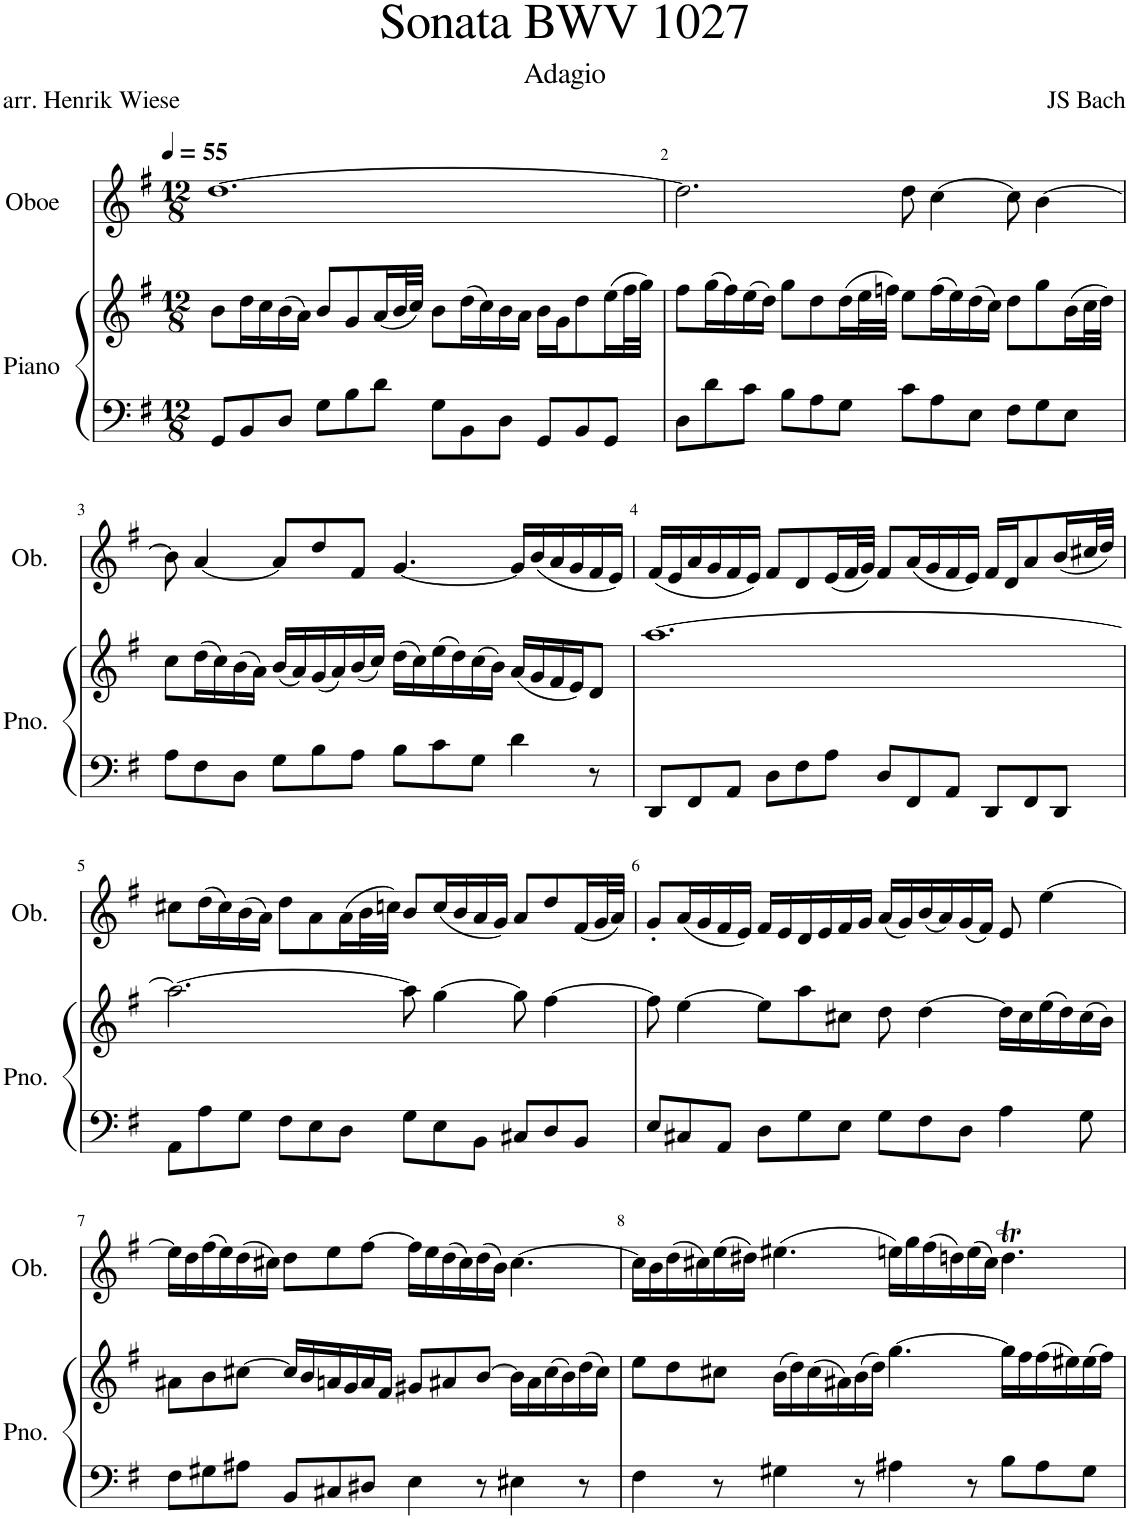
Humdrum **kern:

**kern	**kern	**kern
*part2	*part2	*part1
*staff3	*staff2	*staff1
*I"Piano	*	*I"Oboe
*I'Pno.	*	*I'Ob.
*clefF4	*clefG2	*clefG2
*k[f#]	*k[f#]	*k[f#]
*M12/8	*M12/8	*M12/8
*MM55	*MM55	*MM55
=1	=1	=1
8GG/L	8b\L	[1.dd
8BB/	16dd\L	.
.	16cc\	.
8D/J	(16b\	.
.	16a\JJ)	.
8G\L	8b/L	.
8B\	8g/	.
8d\J	(16a/L	.
.	32b/L	.
.	32cc/JJJ)	.
8G\L	8b\L	.
8BB\	(16dd\L	.
.	16cc\)	.
8D\J	16b\	.
.	16a\JJ	.
8GG/L	16b\LL	.
.	16g\J	.
8BB/	8dd\	.
8GG/J	(16ee\L	.
.	32ff#\L	.
.	32gg\JJJ)	.
=2	=2	=2
8D\L	8ff#\L	2.dd\]
8d\	(16gg\L	.
.	16ff#\)	.
8c\J	(16ee\	.
.	16dd\JJ)	.
8B\L	8gg\L	.
8A\	8dd\	.
8G\J	(16dd\L	.
.	32ee\L	.
.	32ffn\JJJ)	.
8c\L	8ee\L	8dd\
8A\	(16ff\L	[4cc\
.	16ee\)	.
8E\J	(16dd\	.
.	16cc\JJ)	.
8F#\L	8dd\L	8cc\]
8G\	8gg\	[4b\
8E\J	(16b\L	.
.	32cc\L	.
.	32dd\JJJ)	.
!!LO:LB:g=z
=3	=3	=3
8A\L	8cc\L	8b\]
8F#\	(16dd\L	[4a/
.	16cc\)	.
8D\J	(16b\	.
.	16a\JJ)	.
8G\L	(16b/LL	8a/L]
.	16a/)	.
8B\	(16g/	8dd/
.	16a/)	.
8A\J	(16b/	8f#/J
.	16cc/JJ)	.
8B\L	(16dd\LL	[4.g/
.	16cc\)	.
8c\	(16ee\	.
.	16dd\)	.
8G\J	(16cc\	.
.	16b\JJ)	.
4d\	(16a/LL	16g/LL]
.	16g/	(16b/
.	16f#/	16a/
.	16e/J)	16g/
8r	8d/J	16f#/
.	.	16e/JJ)
=4	=4	=4
8DD/L	[1.aa	(16f#/LL
.	.	16e/
8FF#/	.	16a/
.	.	16g/
8AA/J	.	16f#/
.	.	16e/JJ)
8D\L	.	8f#/L
8F#\	.	8d/
8A\J	.	(16e/L
.	.	32f#/L
.	.	32g/JJJ)
8D/L	.	8f#/L
8FF#/	.	(16a/L
.	.	16g/
8AA/J	.	16f#/
.	.	16e/JJ)
8DD/L	.	16f#/LL
.	.	16d/J
8FF#/	.	8a/
8DD/J	.	(16b/L
.	.	32cc#X/L
.	.	32dd/JJJ)
!!LO:LB:g=z
=5	=5	=5
8AA\L	2.aa\_	8cc#X\L
8A\	.	(16dd\L
.	.	16cc#\)
8G\J	.	(16b\
.	.	16a\JJ)
8F#\L	.	8dd\L
8E\	.	8a\
8D\J	.	(16a\L
.	.	32b\L
.	.	32ccn\JJJ)
8G\L	8aa\]	8b/L
8E\	[4gg\	(16cc/L
.	.	16b/
8BB\J	.	16a/
.	.	16g/JJ)
8C#X/L	8gg\]	8a/L
8D/	[4ff#\	8dd/
8BB/J	.	(16f#/L
.	.	32g/L
.	.	32a/JJJ)
=6	=6	=6
8E/L	8ff#\]	8g'/L
8C#X/	[4ee\	(16a/L
.	.	16g/
8AA/J	.	16f#/
.	.	16e/JJ)
8D\L	8ee\L]	16f#/LL
.	.	16e/
8G\	8aa\	16d/
.	.	16e/
8E\J	8cc#X\J	16f#/
.	.	16g/JJ
8G\L	8dd\	(16a/LL
.	.	16g/)
8F#\	[4dd\	(16b/
.	.	16a/)
8D\J	.	(16g/
.	.	16f#/JJ)
4A\	16dd\LL]	8e/
.	16cc#\	.
.	(16ee\	[4ee\
.	16dd\)	.
8G\	(16cc#\	.
.	16b\JJ)	.
!!LO:LB:g=z
=7	=7	=7
8F#\L	8a#X\L	16ee\LL]
.	.	16dd\
8G#X\	8b\	(16ff#\
.	.	16ee\)
8A#X\J	[8cc#X\J	(16dd\
.	.	16cc#X\JJ)
8BB/L	16cc#/LL]	8dd\L
.	16b/	.
8C#X/	16an/	8ee\
.	16g/	.
8D#X/J	16a/	[8ff#\J
.	16f#/JJ	.
4E\	8g#X/L	16ff#\LL]
.	.	16ee\
.	8a#X/	(16dd\
.	.	16cc#\)
8r	[8b/J	(16dd\
.	.	16b\JJ)
4E#X\	16b\LL]	[4.cc#\
.	16a#\	.
.	(16cc#\	.
.	16b\)	.
8r	(16dd\	.
.	16cc#\JJ)	.
=8	=8	=8
4F#\	8ee\L	16cc#\LL]
.	.	16b\
.	8dd\	(16dd\
.	.	16cc#X\)
8r	8cc#X\J	(16ee\
.	.	16dd#X\JJ)
4G#X\	(16b\LL	(4.ee#X\
.	16dd\)	.
.	(16cc#\	.
.	16a#X\)	.
8r	(16b\	.
.	16dd\JJ)	.
4A#X\	[4.gg\	16een\LL)
.	.	16gg\
.	.	(16ff#\
.	.	16ddn\)
8r	.	(16ee\
.	.	16cc#\JJ)
8B\L	16gg\LL]	4.ddT\
.	16ff#\	.
8A#\	(16ff#\	.
.	16ee#X\)	.
8G#\J	(16ee#\	.
.	16ff#\JJ)	.
=	=	=
*-	*-	*-
